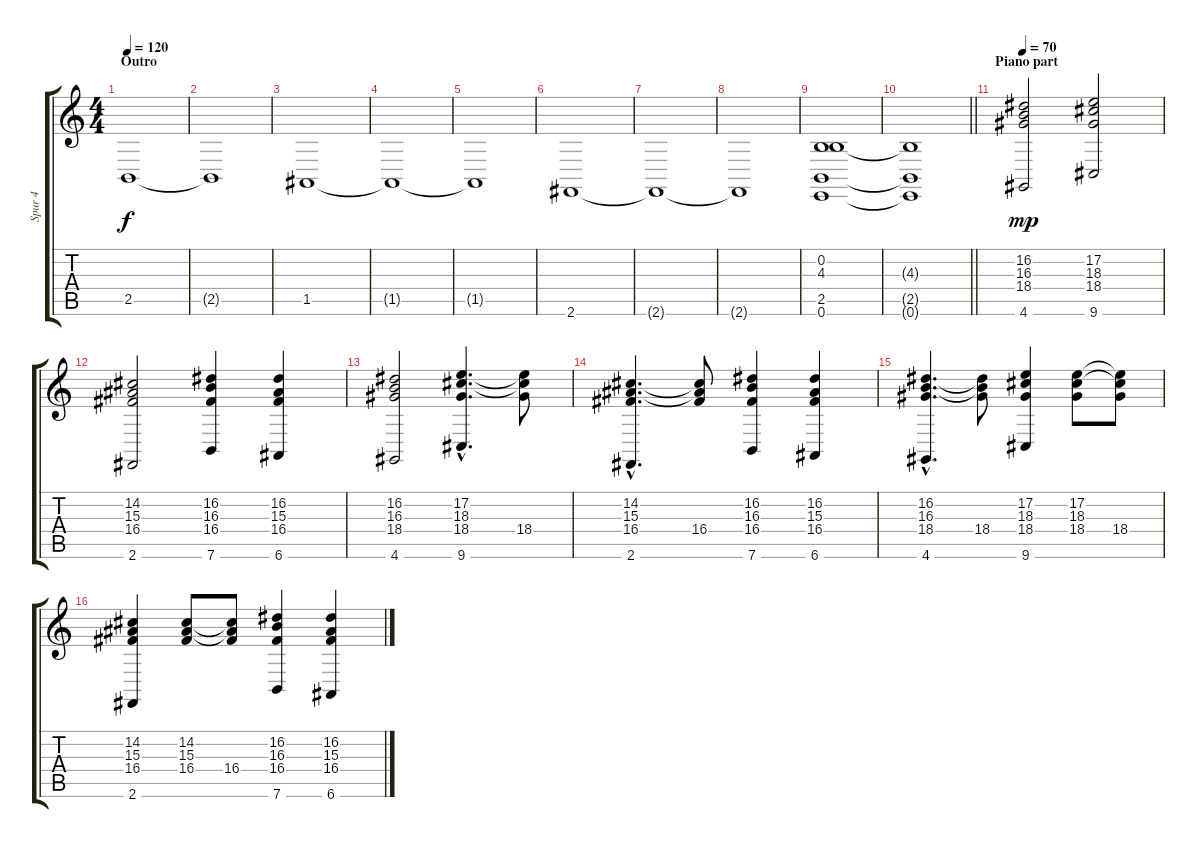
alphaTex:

\track ("Spur 4" "Spur 4") {instrument brightacousticpiano}
\staff {score tabs}
\tuning (E4 B3 G3 D3 A2 E2) {hide}
\ts (4 4)
\section ("" "Outro")
\tempo 120
\clef g2
\ks c
2.5.1{dy f instrument pad2warm} |
2.5{t}.1 |
1.5.1 |
1.5{t}.1 |
1.5{t}.1 |
2.6.1 |
2.6{t}.1 |
2.6{t}.1 |
(0.2 4.3 2.5 0.6).1{volume 16} |
\barLineRight lightlight
(4.3{t} 2.5{t} 0.6{t}).1{volume 7} |
\section ("" "Piano part")
\tempo 70
(16.2 16.3 18.4 4.6).2{dy mp volume 13 instrument brightacousticpiano} (17.2 18.3 18.4 9.6).2 |
(14.2 15.3 16.4 2.6).2 (16.2 16.3 16.4 7.6).4 (16.2 15.3 16.4 6.6).4 |
(16.2 16.3 18.4 4.6).2 (17.2{hac} 18.3{hac} 18.4{hac} 9.6{hac}).4{d} (17.2{t} 18.3{t} 18.4).8 |
(14.2{hac} 15.3{hac} 16.4{hac} 2.6{hac}).4{d} (14.2{t} 15.3{t} 16.4).8 (16.2 16.3 16.4 7.6).4 (16.2 15.3 16.4 6.6).4 |
(16.2{hac} 16.3{hac} 18.4{hac} 4.6{hac}).4{d} (16.2{t} 16.3{t} 18.4).8 (17.2 18.3 18.4 9.6).4 (17.2 18.3 18.4).8 (17.2{t} 18.3{t} 18.4).8 |
(14.2 15.3 16.4 2.6).4 (14.2 15.3 16.4).8 (14.2{t} 15.3{t} 16.4).8 (16.2 16.3 16.4 7.6).4 (16.2 15.3 16.4 6.6).4
